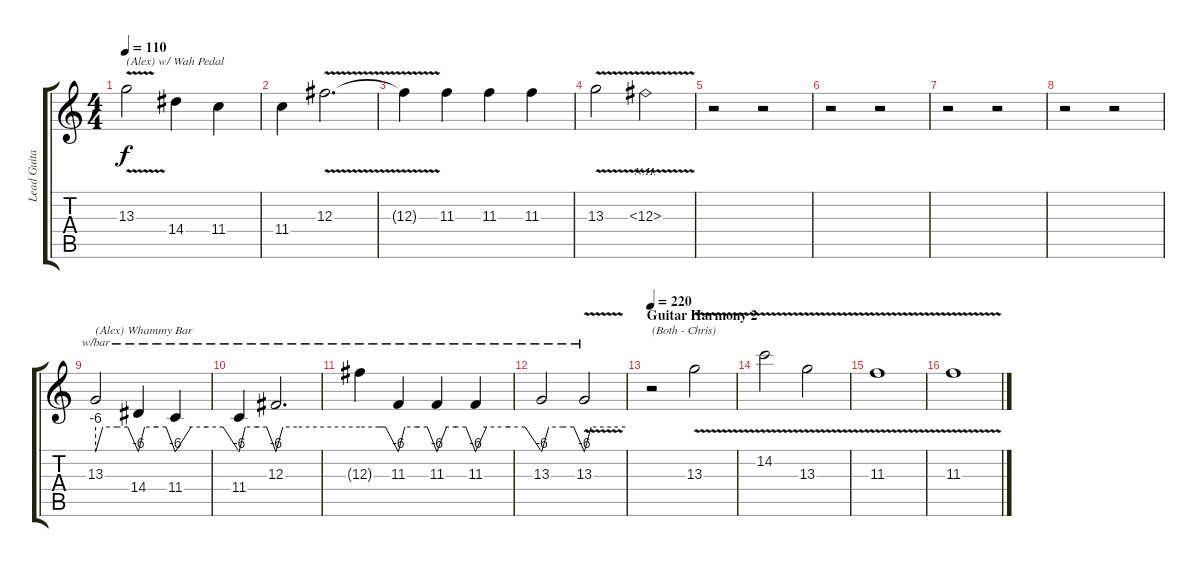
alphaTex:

\track ("Lead Guitar 2" "Lead Guita") {instrument overdrivenguitar}
\staff {score tabs}
\tuning (Eb4 Bb3 Gb3 Db3 Ab2 Eb2) {hide}
\ts (4 4)
\tempo 110
\clef g2
\ks c
13.3{v}.2{txt "(Alex) w/ Wah Pedal" dy f} 14.4.4 11.4.4 |
11.4.4 12.3{v}.2{d} |
12.3{t}.4 11.3.4 11.3.4 11.3.4 |
13.3{v}.2 13.3{nh v}.2 |
r.2 r.2 |
r.2 r.2 |
r.2 r.2 |
r.2 r.2 |
13.3.2{tbe (custom default 0 -24 10 0 30 0 45 0 60 -24) txt "(Alex) Whammy Bar"} 14.4.4{tbe (custom default 0 -24 10 0 30 0 45 0 60 -24)} 11.4.4{tbe (custom default 0 -24 15 0 30 0 45 0 60 -24)} |
11.4.4{tbe (custom default 0 -24 10 0 30 0 45 0 60 -24)} 12.3.2{d tbe (custom default 0 -24 5 0 15 0 60 0)} |
12.3{t}.4{tbe (custom default 0 0 30 0 40 0 60 -24)} 11.3.4{tbe (custom default 0 -24 10 0 30 0 45 0 60 -24)} 11.3.4{tbe (custom default 0 -24 15 0 30 0 45 0 60 -24)} 11.3.4{tbe (custom default 0 -24 10 0 30 0 45 0 60 -24)} |
13.3.2{tbe (custom default 0 -24 10 0 30 0 45 0 60 -24)} 13.3{v}.2{tbe (custom default 0 -24 10 0 60 0)} |
\section ("" "Guitar Harmony 2")
\tempo 220
r.2{txt "(Both - Chris)"} 13.3{v}.2 |
14.2{v}.2 13.3{v}.2 |
11.3{v}.1 |
11.3{v}.1
